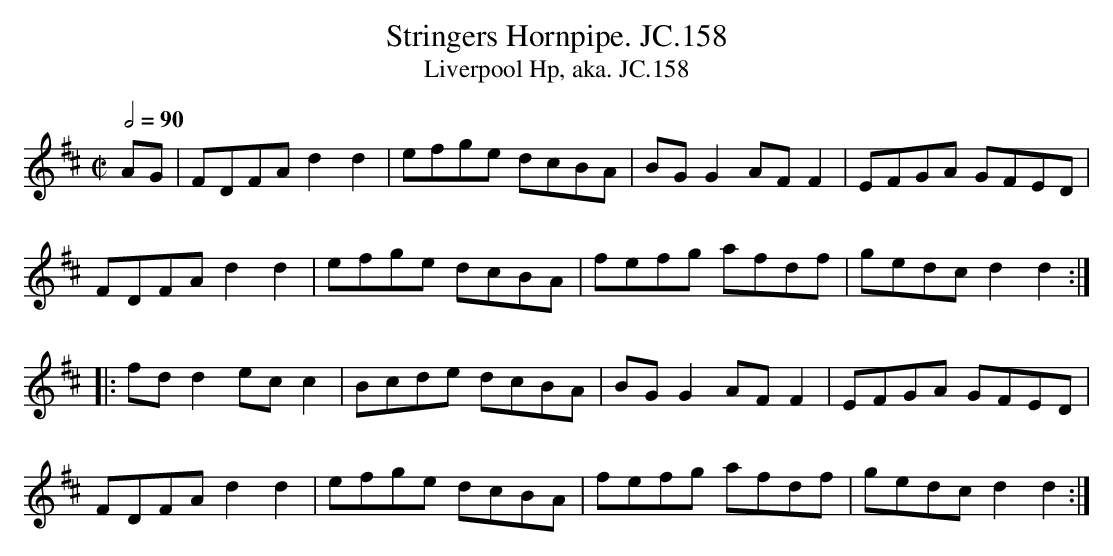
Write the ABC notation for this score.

X:1
T:Stringers Hornpipe. JC.158
T:Liverpool Hp, aka. JC.158
M:C|
L:1/8
Q:2/4=90
K:D
AG|\\
FDFA d2d2|efge dcBA|BGG2AFF2|EFGA GFED|
FDFAd2d2|efge dcBA|fefg afdf|gedc d2d2:|
|:fdd2 ecc2|Bcde dcBA|BGG2AFF2|EFGA GFED|
FDFA d2d2|efge dcBA|fefg afdf|gedc d2d2:|
